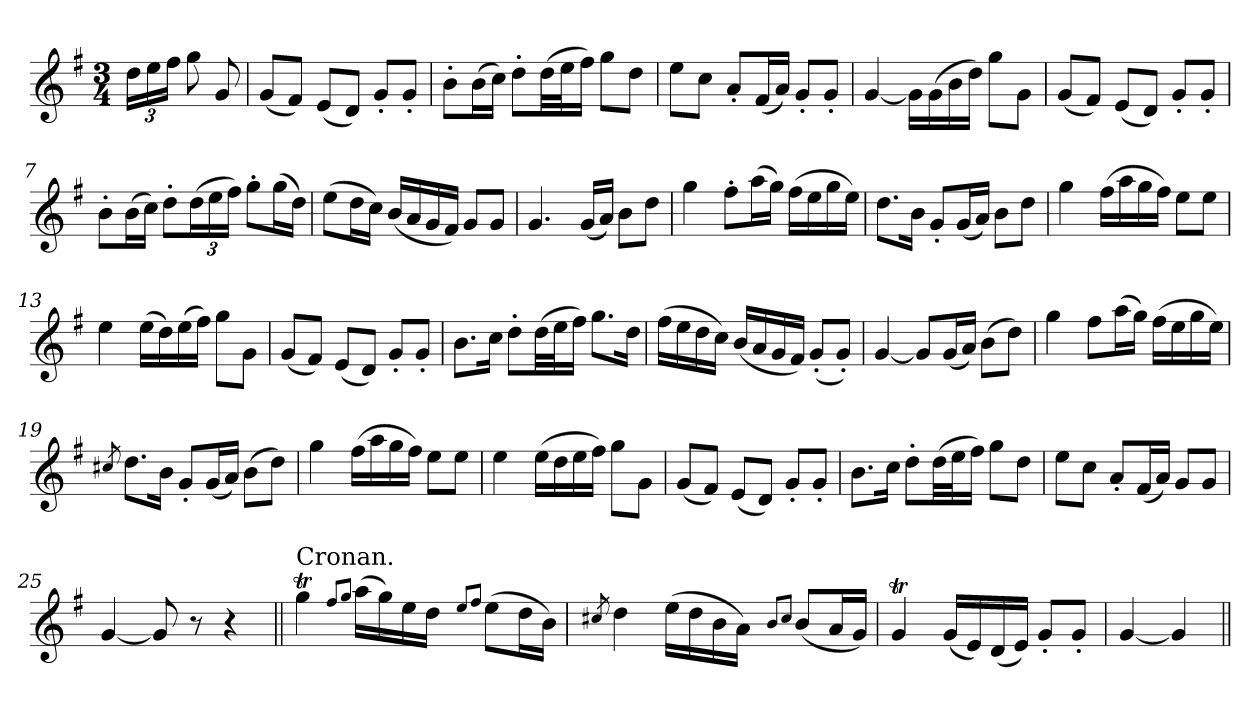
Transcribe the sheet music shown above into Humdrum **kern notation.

**kern
*part1
*staff1
*clefG2
*k[f#]
*G:
*M3/4
*Xbrackettup
=1
24dd\LL
24ee\
24ff#\JJ
8gg\
8g/
=2
(<8g/L
8f#/J)
(<8e/L
8d/J)
8g'/L
8g'/J
=3
8b'\L
(>16b\L
16cc\JJ)
8dd'\L
(>32dd\LL
32ee\J
16ff#\JJ)
8gg\L
8dd\J
=4
8ee\L
8cc\J
8a'/L
(<16f#/L
16a/JJ)
8g'/L
8g'/J
=5
[4g/
16g\LL]
(>16g\
16b\
16dd\JJ)
8gg\L
8g\J
=6
(<8g/L
8f#/J)
(<8e/L
8d/J)
8g'/L
8g'/J
!!LO:LB:g=z
=7
8b'\L
(>16b\L
16cc\JJ)
8dd'\L
(>24dd\L
24ee\
24ff#\JJ)
8gg'\L
(>16gg\L
16dd\JJ)
=8
(>8ee\L
16dd\L
16cc\JJ)
(<16b/LL
16a/
16g/
16f#/JJ)
8g/L
8g/J
=9
4.g/
(<16g/LL
16a/JJ)
8b\L
8dd\J
=10
4gg\
8ff#'\L
(>16aa\L
16gg\JJ)
(>16ff#\LL
16ee\
16gg\
16ee\JJ)
=11
8.dd\L
16b\Jk
8g'/L
(<16g/L
16a/JJ)
8b\L
8dd\J
=12
4gg\
(>16ff#\LL
16aa\
16gg\
16ff#\JJ)
8ee\L
8ee\J
!!LO:LB:g=z
=13
4ee\
(>16ee\LL
16dd\)
(>16ee\
16ff#\JJ)
8gg\L
8g\J
=14
(<8g/L
8f#/J)
(<8e/L
8d/J)
8g'/L
8g'/J
=15
8.b\L
16cc\Jk
8dd'\L
(>32dd\LL
32ee\J
16ff#\JJ)
8.gg\L
16dd\Jk
=16
(>16ff#\LL
16ee\
16dd\
16cc\JJ)
(<16b/LL
16a/
16g/
16f#/JJ)
(<8g'/L
8g'/J)
=17
[4g/
8g/L]
(<16g/L
16a/JJ)
(>8b\L
8dd\J)
=18
4gg\
8ff#\L
(>16aa\L
16gg\JJ)
(>16ff#\LL
16ee\
16gg\
16ee\JJ)
!!LO:LB:g=z
=19
8qcc#X/
8.dd\L
16b\Jk
8g'/L
(<16g/L
16a/JJ)
(>8b\L
8dd\J)
=20
4gg\
(>16ff#\LL
16aa\
16gg\
16ff#\JJ)
8ee\L
8ee\J
=21
4ee\
(>16ee\LL
16dd\
16ee\
16ff#\JJ)
8gg\L
8g\J
=22
(<8g/L
8f#/J)
(<8e/L
8d/J)
8g'/L
8g'/J
=23
8.b\L
16cc\Jk
8dd'\L
(>32dd\LL
32ee\J
16ff#\JJ)
8gg\L
8dd\J
=24
8ee\L
8cc\J
8a'/L
(<16f#/L
16a/JJ)
8g/L
8g/J
!!LO:LB:g=z
=25
[4g/
8g/]
8r
4r
=26||
!LO:TX:a:t=Cronan.
4ggT\
8qff#/L
8qgg/J
(>16aa\LL
16gg\)
16ee\
16dd\JJ
8qee/L
8qff#/J
(>8ee\L
16dd\L
16b\JJ)
=27
8qcc#X/
4dd\
(>16ee\LL
16dd\
16b\
16a\JJ)
8qb/L
8qcc#/J
(<8b/L
16a/L
16g/JJ)
=28
4gT/
(<16g/LL
16e/)
(<16d/
16e/JJ)
8g'/L
8g'/J
=29
[4g/
4g/]
=||
*-
